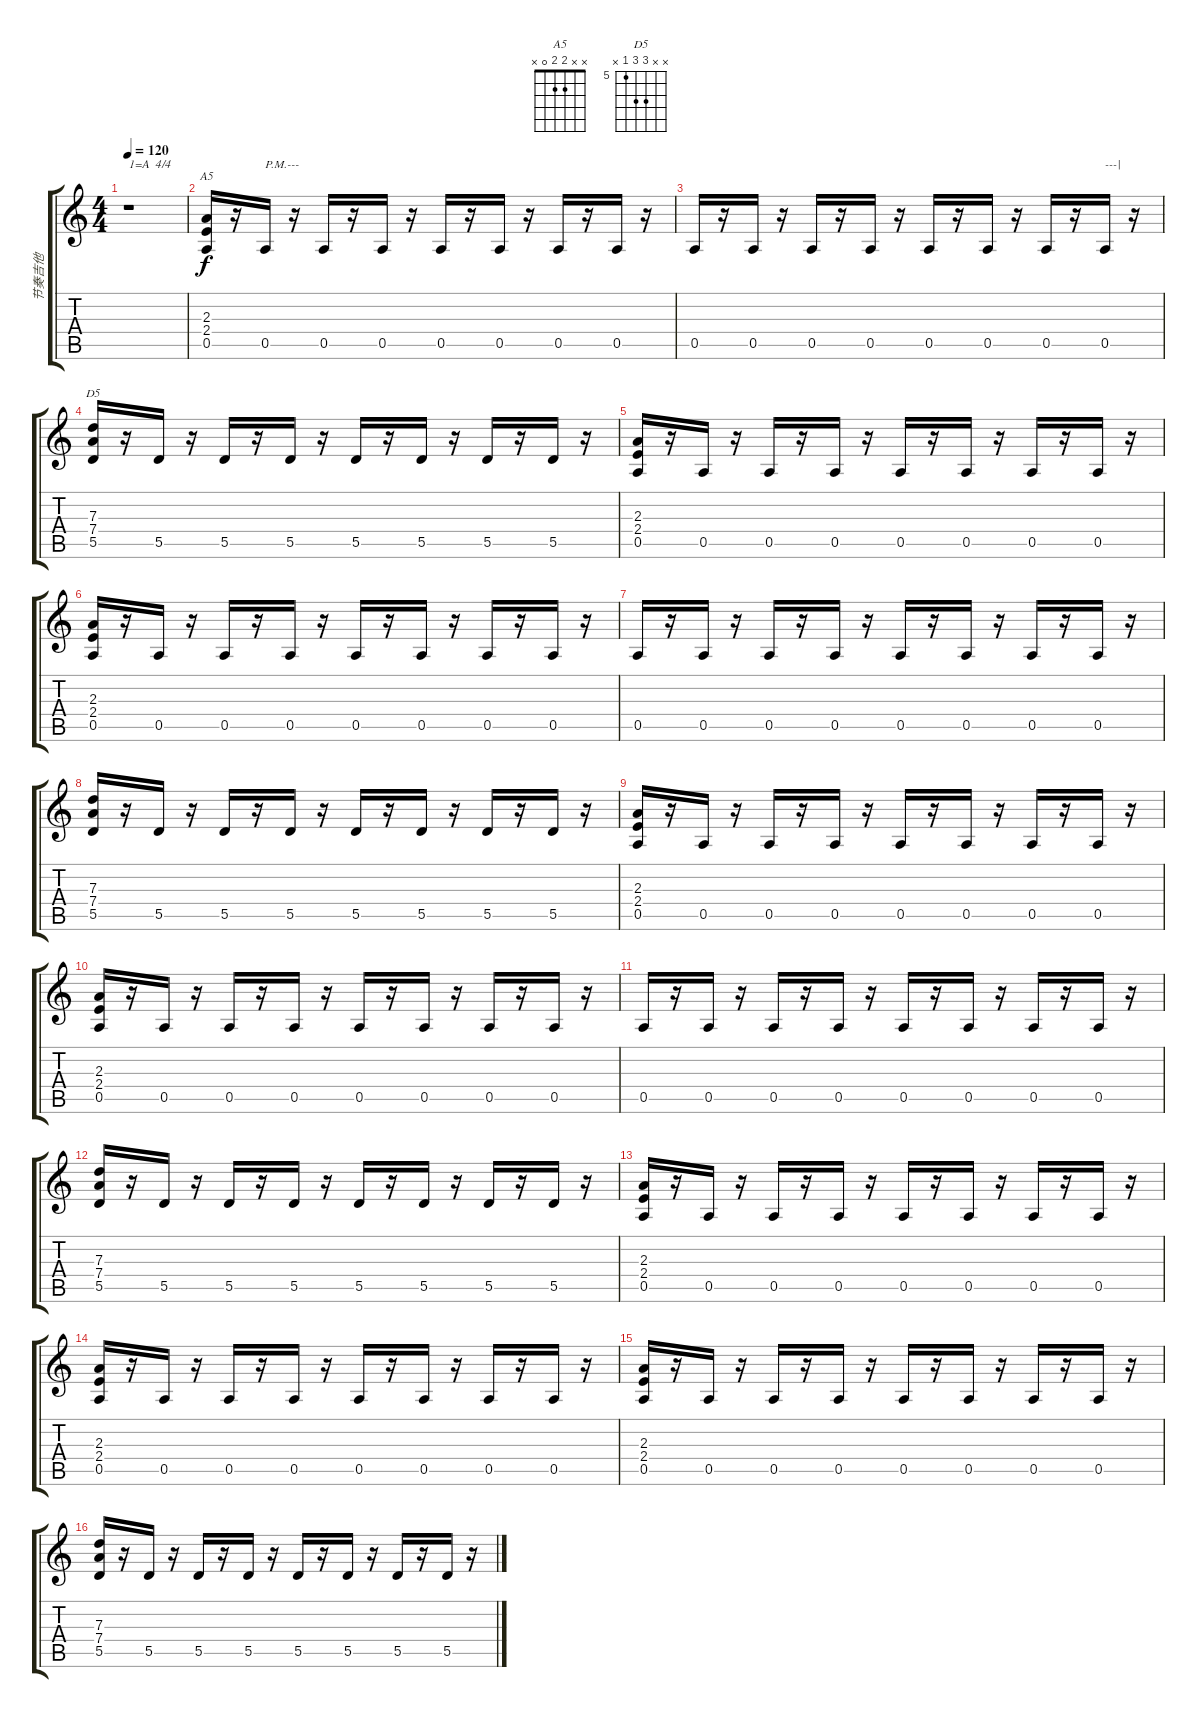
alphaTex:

\track ("节奏吉他" "节奏吉他") {instrument overdrivenguitar}
\staff {score tabs}
\tuning (E4 B3 G3 D3 A2 E2) {hide}
\chord ("A5" x x 2 2 0 x)
\chord ("D5" x x 7 7 5 x) {firstfret 5}
\ts (4 4)
\tempo 120
\clef g2
\ks c
r.1{txt "1=A  4/4" dy f instrument overdrivenguitar} |
(2.3 2.4 0.5).16{ch "A5"} r.16 0.5.16{txt "P.M.---"} r.16 0.5.16 r.16 0.5.16 r.16 0.5.16 r.16 0.5.16 r.16 0.5.16 r.16 0.5.16 r.16 |
0.5.16 r.16 0.5.16 r.16 0.5.16 r.16 0.5.16 r.16 0.5.16 r.16 0.5.16 r.16 0.5.16 r.16 0.5.16{txt "---|"} r.16 |
(7.3 7.4 5.5).16{ch "D5"} r.16 5.5.16 r.16 5.5.16 r.16 5.5.16 r.16 5.5.16 r.16 5.5.16 r.16 5.5.16 r.16 5.5.16 r.16 |
(2.3 2.4 0.5).16 r.16 0.5.16 r.16 0.5.16 r.16 0.5.16 r.16 0.5.16 r.16 0.5.16 r.16 0.5.16 r.16 0.5.16 r.16 |
(2.3 2.4 0.5).16 r.16 0.5.16 r.16 0.5.16 r.16 0.5.16 r.16 0.5.16 r.16 0.5.16 r.16 0.5.16 r.16 0.5.16 r.16 |
0.5.16 r.16 0.5.16 r.16 0.5.16 r.16 0.5.16 r.16 0.5.16 r.16 0.5.16 r.16 0.5.16 r.16 0.5.16 r.16 |
(7.3 7.4 5.5).16 r.16 5.5.16 r.16 5.5.16 r.16 5.5.16 r.16 5.5.16 r.16 5.5.16 r.16 5.5.16 r.16 5.5.16 r.16 |
(2.3 2.4 0.5).16 r.16 0.5.16 r.16 0.5.16 r.16 0.5.16 r.16 0.5.16 r.16 0.5.16 r.16 0.5.16 r.16 0.5.16 r.16 |
(2.3 2.4 0.5).16 r.16 0.5.16 r.16 0.5.16 r.16 0.5.16 r.16 0.5.16 r.16 0.5.16 r.16 0.5.16 r.16 0.5.16 r.16 |
0.5.16 r.16 0.5.16 r.16 0.5.16 r.16 0.5.16 r.16 0.5.16 r.16 0.5.16 r.16 0.5.16 r.16 0.5.16 r.16 |
(7.3 7.4 5.5).16 r.16 5.5.16 r.16 5.5.16 r.16 5.5.16 r.16 5.5.16 r.16 5.5.16 r.16 5.5.16 r.16 5.5.16 r.16 |
(2.3 2.4 0.5).16 r.16 0.5.16 r.16 0.5.16 r.16 0.5.16 r.16 0.5.16 r.16 0.5.16 r.16 0.5.16 r.16 0.5.16 r.16 |
(2.3 2.4 0.5).16 r.16 0.5.16 r.16 0.5.16 r.16 0.5.16 r.16 0.5.16 r.16 0.5.16 r.16 0.5.16 r.16 0.5.16 r.16 |
(2.3 2.4 0.5).16 r.16 0.5.16 r.16 0.5.16 r.16 0.5.16 r.16 0.5.16 r.16 0.5.16 r.16 0.5.16 r.16 0.5.16 r.16 |
(7.3 7.4 5.5).16 r.16 5.5.16 r.16 5.5.16 r.16 5.5.16 r.16 5.5.16 r.16 5.5.16 r.16 5.5.16 r.16 5.5.16 r.16
